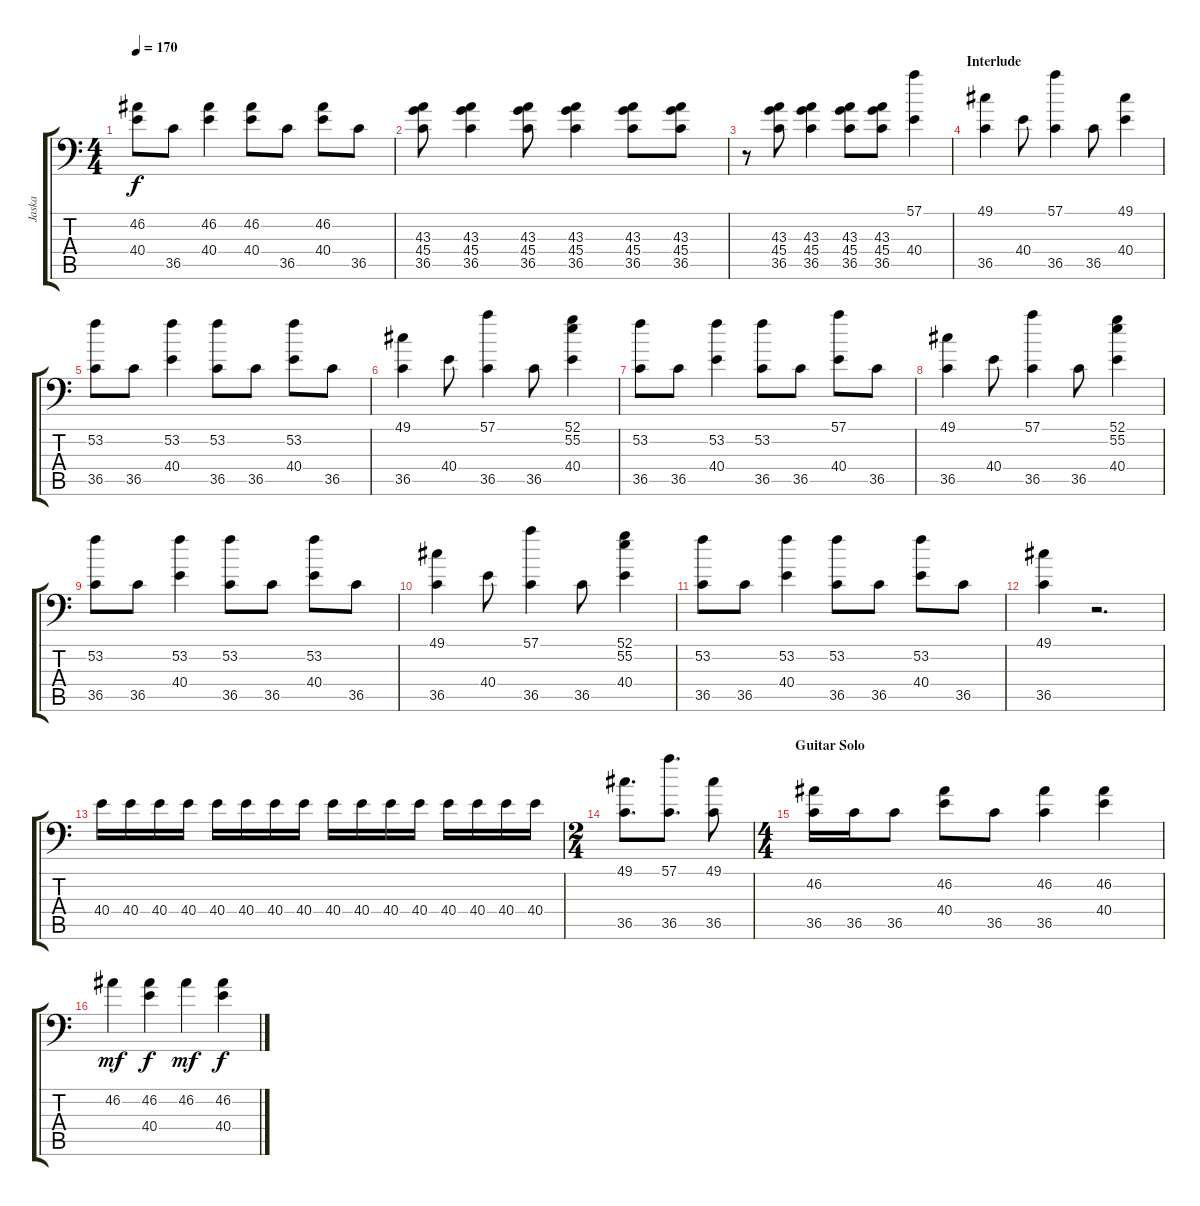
\track ("Jaska" "Jaska") {instrument acousticgrandpiano}
\staff {score tabs}
\tuning (C-1 C-1 C-1 C-1 C-1 C-1) {hide}
\ts (4 4)
\tempo 170
\clef f4
\ks c
(46.2 40.4).8{dy f} 36.5.8 (46.2 40.4).4 (46.2 40.4).8 36.5.8 (46.2 40.4).8 36.5.8 |
(43.3 45.4 36.5).8 (43.3 45.4 36.5).4 (43.3 45.4 36.5).8 (43.3 45.4 36.5).4 (43.3 45.4 36.5).8 (43.3 45.4 36.5).8 |
r.8 (43.3 45.4 36.5).8 (43.3 45.4 36.5).4 (43.3 45.4 36.5).8 (43.3 45.4 36.5).8 (57.1 40.4).4 |
\section ("" "Interlude")
(49.1 36.5).4 40.4.8 (57.1 36.5).4 36.5.8 (49.1 40.4).4 |
(53.2 36.5).8 36.5.8 (53.2 40.4).4 (53.2 36.5).8 36.5.8 (53.2 40.4).8 36.5.8 |
(49.1 36.5).4 40.4.8 (57.1 36.5).4 36.5.8 (52.1 55.2 40.4).4 |
(53.2 36.5).8 36.5.8 (53.2 40.4).4 (53.2 36.5).8 36.5.8 (57.1 40.4).8 36.5.8 |
(49.1 36.5).4 40.4.8 (57.1 36.5).4 36.5.8 (52.1 55.2 40.4).4 |
(53.2 36.5).8 36.5.8 (53.2 40.4).4 (53.2 36.5).8 36.5.8 (53.2 40.4).8 36.5.8 |
(49.1 36.5).4 40.4.8 (57.1 36.5).4 36.5.8 (52.1 55.2 40.4).4 |
(53.2 36.5).8 36.5.8 (53.2 40.4).4 (53.2 36.5).8 36.5.8 (53.2 40.4).8 36.5.8 |
(49.1 36.5).4 r.2{d} |
40.4.16 40.4.16 40.4.16 40.4.16 40.4.16 40.4.16 40.4.16 40.4.16 40.4.16 40.4.16 40.4.16 40.4.16 40.4.16 40.4.16 40.4.16 40.4.16 |
\ts (2 4)
(49.1 36.5).8{d} (57.1 36.5).8{d} (49.1 36.5).8 |
\ts (4 4)
\section ("" "Guitar Solo")
(46.2 36.5).16 36.5.16 36.5.8 (46.2 40.4).8 36.5.8 (46.2 36.5).4 (46.2 40.4).4 |
46.2.4{dy mf} (46.2 40.4).4{dy f} 46.2.4{dy mf} (46.2 40.4).4{dy f}
